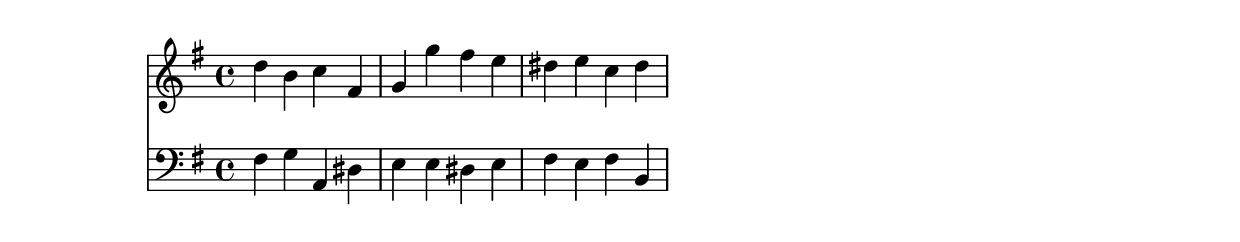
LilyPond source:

{
	<<
		\new Staff {
			\time 4/4
			\clef treble
			\key e \minor
			d''4 b'4 c''4 fis'4 g'4 g''4 fis''4 e''4 dis''4 e''4 c''4 dis''4 
		}
		\new Staff {
			\clef bass
			\key e \minor
			fis4 g4 a,4 dis4 e4 e4 dis4 e4 fis4 e4 fis4 b,4 
		}
	>>
}